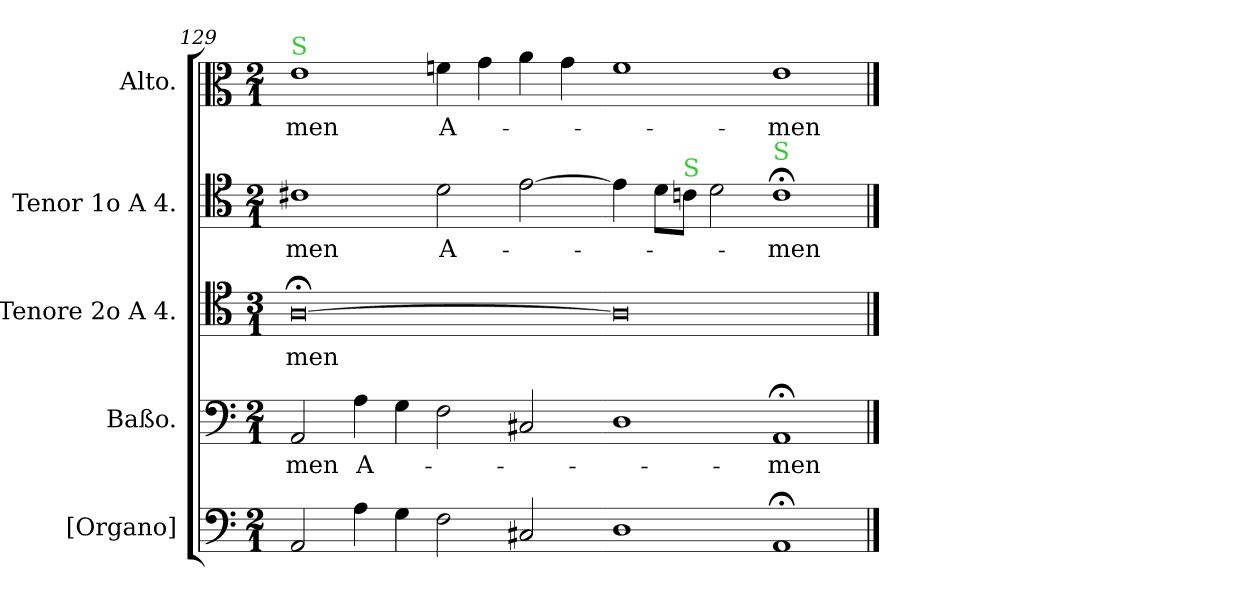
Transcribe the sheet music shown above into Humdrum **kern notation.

**kern	**kern	**text	**kern	**text	**kern	**text	**kern	**text
*part5	*part4	*part4	*part3	*part3	*part2	*part2	*part1	*part1
*staff5	*staff4	*staff4	*staff3	*staff3	*staff2	*staff2	*staff1	*staff1
*I"[Organo]	*I"Baßo.	*	*I"Tenore 2o A 4.	*	*I"Tenor 1o A 4.	*	*I"Alto.	*
*I'org	*I'B	*	*I'T 2	*	*I'T 1	*	*I'A	*
*clefF4	*clefF4	*	*clefC4	*	*clefC4	*	*clefC3	*
*k[]	*k[]	*	*k[]	*	*k[]	*	*k[]	*
*M2/1	*M2/1	*	*M3/1	*	*M2/1	*	*M2/1	*
=129	=129	=129	=129	=129	=129	=129	=129	=129
!	!	!	!	!	!	!	!LO:TX:a:color=limegreen:t=S	!
!	!	!	!	!LO:LY:i	!	!LO:LY:i	!	!LO:LY:i
2AA/	2AA/	-men	[0A;<;	-men	1c#X	-men	1e	-men
4A\	4A\	A-	.	.	.	.	.	.
4G\	4G\	.	.	.	.	.	.	.
!	!	!	!	!	!	!LO:LY:i	!	!LO:LY:i
2F\	2F\	.	.	.	2d\	A-	4fn\	A-
.	.	.	.	.	.	.	4g\	.
2C#X/	2C#X/	.	.	.	[2e\	.	4a\	.
.	.	.	.	.	.	.	4g\	.
=130-	=130-	=130-	=130-	=130-	=130-	=130-	=130-	=130-
1D	1D	.	0A]	.	4e\]	.	1f	.
.	.	.	.	.	8d\L	.	.	.
!	!	!	!	!	!LO:TX:a:color=limegreen:t=S	!	!	!
.	.	.	.	.	8cn\J	.	.	.
.	.	.	.	.	2d\	.	.	.
!	!	!	!	!	!LO:TX:a:color=limegreen:t=S	!	!	!
!	!	!	!	!	!	!LO:LY:i	!	!LO:LY:i
1AA;<	1AA;<	-men	.	.	1c;<	-men	1e	-men
==	==	==	==	==	==	==	==	==
*-	*-	*-	*-	*-	*-	*-	*-	*-
